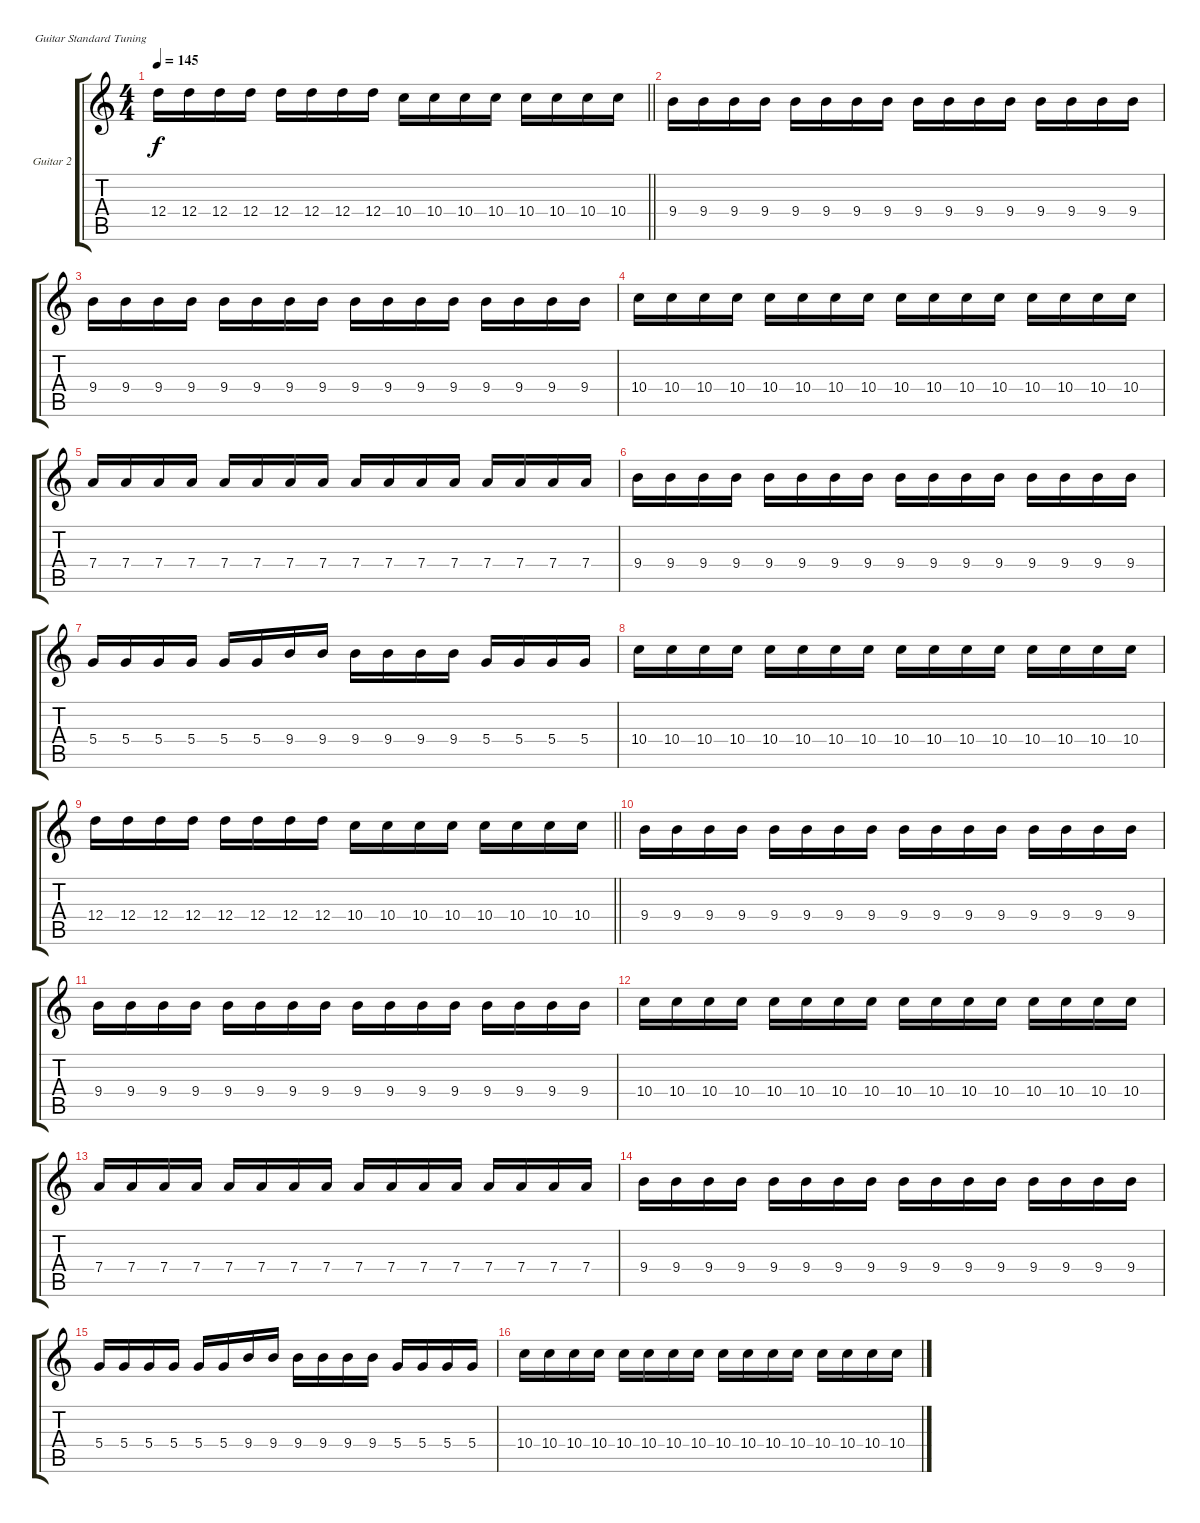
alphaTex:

\defaultSystemsLayout 4
\bracketExtendMode groupsimilarinstruments
\firstSystemTrackNameOrientation horizontal
\otherSystemsTrackNameOrientation horizontal
\track ("Guitar 2" "Guitar 2") {instrument distortionguitar}
\staff {score tabs}
\tuning (E4 B3 G3 D3 A2 E2)
\ts (4 4)
\tempo 145
\clef g2
\scale
0.333333
\barLineRight lightlight
\ks c
12.4.16{dy f} 12.4.16 12.4.16 12.4.16 12.4.16 12.4.16 12.4.16 12.4.16 10.4.16 10.4.16 10.4.16 10.4.16 10.4.16 10.4.16 10.4.16 10.4.16 |
\scale
0.333333 9.4.16 9.4.16 9.4.16 9.4.16 9.4.16 9.4.16 9.4.16 9.4.16 9.4.16 9.4.16 9.4.16 9.4.16 9.4.16 9.4.16 9.4.16 9.4.16 |
\scale
0.333333 9.4.16 9.4.16 9.4.16 9.4.16 9.4.16 9.4.16 9.4.16 9.4.16 9.4.16 9.4.16 9.4.16 9.4.16 9.4.16 9.4.16 9.4.16 9.4.16 |
\scale
0.333333 10.4.16 10.4.16 10.4.16 10.4.16 10.4.16 10.4.16 10.4.16 10.4.16 10.4.16 10.4.16 10.4.16 10.4.16 10.4.16 10.4.16 10.4.16 10.4.16 |
\scale
0.333333 7.4.16 7.4.16 7.4.16 7.4.16 7.4.16 7.4.16 7.4.16 7.4.16 7.4.16 7.4.16 7.4.16 7.4.16 7.4.16 7.4.16 7.4.16 7.4.16 |
\scale
0.333333 9.4.16 9.4.16 9.4.16 9.4.16 9.4.16 9.4.16 9.4.16 9.4.16 9.4.16 9.4.16 9.4.16 9.4.16 9.4.16 9.4.16 9.4.16 9.4.16 |
\scale
0.333333 5.4.16 5.4.16 5.4.16 5.4.16 5.4.16 5.4.16 9.4.16 9.4.16 9.4.16 9.4.16 9.4.16 9.4.16 5.4.16 5.4.16 5.4.16 5.4.16 |
\scale
0.333333 10.4.16 10.4.16 10.4.16 10.4.16 10.4.16 10.4.16 10.4.16 10.4.16 10.4.16 10.4.16 10.4.16 10.4.16 10.4.16 10.4.16 10.4.16 10.4.16 |
\scale
0.333333
\barLineRight lightlight
12.4.16 12.4.16 12.4.16 12.4.16 12.4.16 12.4.16 12.4.16 12.4.16 10.4.16 10.4.16 10.4.16 10.4.16 10.4.16 10.4.16 10.4.16 10.4.16 |
\scale
0.333333 9.4.16 9.4.16 9.4.16 9.4.16 9.4.16 9.4.16 9.4.16 9.4.16 9.4.16 9.4.16 9.4.16 9.4.16 9.4.16 9.4.16 9.4.16 9.4.16 |
\scale
0.333333 9.4.16 9.4.16 9.4.16 9.4.16 9.4.16 9.4.16 9.4.16 9.4.16 9.4.16 9.4.16 9.4.16 9.4.16 9.4.16 9.4.16 9.4.16 9.4.16 |
\scale
0.333333 10.4.16 10.4.16 10.4.16 10.4.16 10.4.16 10.4.16 10.4.16 10.4.16 10.4.16 10.4.16 10.4.16 10.4.16 10.4.16 10.4.16 10.4.16 10.4.16 |
\scale
0.333333 7.4.16 7.4.16 7.4.16 7.4.16 7.4.16 7.4.16 7.4.16 7.4.16 7.4.16 7.4.16 7.4.16 7.4.16 7.4.16 7.4.16 7.4.16 7.4.16 |
\scale
0.333333 9.4.16 9.4.16 9.4.16 9.4.16 9.4.16 9.4.16 9.4.16 9.4.16 9.4.16 9.4.16 9.4.16 9.4.16 9.4.16 9.4.16 9.4.16 9.4.16 |
\scale
0.333333 5.4.16 5.4.16 5.4.16 5.4.16 5.4.16 5.4.16 9.4.16 9.4.16 9.4.16 9.4.16 9.4.16 9.4.16 5.4.16 5.4.16 5.4.16 5.4.16 |
\scale
0.333333 10.4.16 10.4.16 10.4.16 10.4.16 10.4.16 10.4.16 10.4.16 10.4.16 10.4.16 10.4.16 10.4.16 10.4.16 10.4.16 10.4.16 10.4.16 10.4.16
